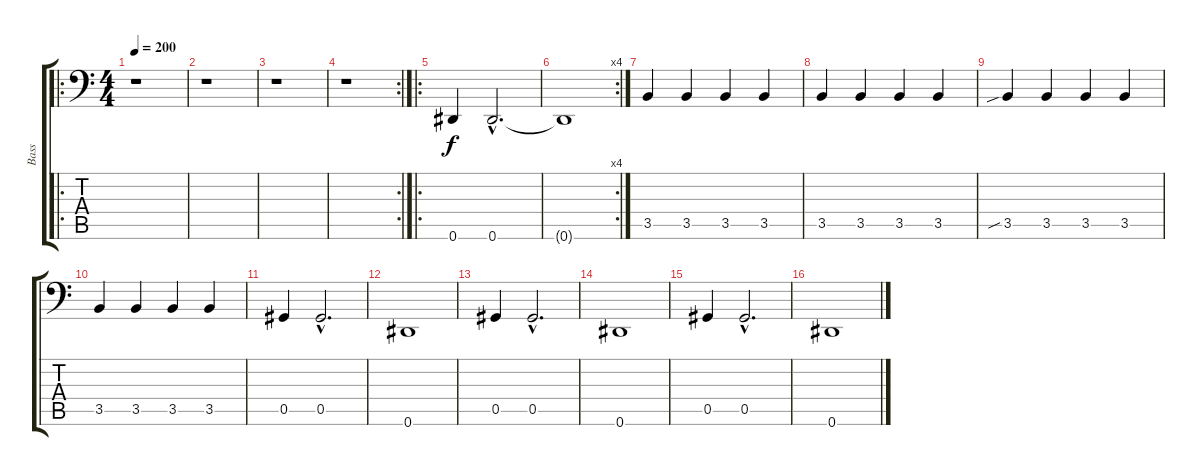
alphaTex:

\track ("Bass" "Bass") {instrument distortionguitar}
\staff {score tabs}
\tuning (Eb3 Bb2 Gb2 Db2 Ab1 Eb1) {hide}
\ro
\ts (4 4)
\tempo 200
\clef f4
\ks c
r.1{dy f} |
r.1 |
r.1 |
\rc 2
r.1 |
\ro
0.6.4 0.6{hac}.2{d} |
\rc 4
0.6{t}.1 |
3.5.4 3.5.4 3.5.4 3.5.4 |
3.5.4 3.5.4 3.5.4 3.5.4 |
3.5{sib}.4 3.5.4 3.5.4 3.5.4 |
3.5.4 3.5.4 3.5.4 3.5.4 |
0.5.4 0.5{hac}.2{d} |
0.6.1 |
0.5.4 0.5{hac}.2{d} |
0.6.1 |
0.5.4 0.5{hac}.2{d} |
0.6.1
